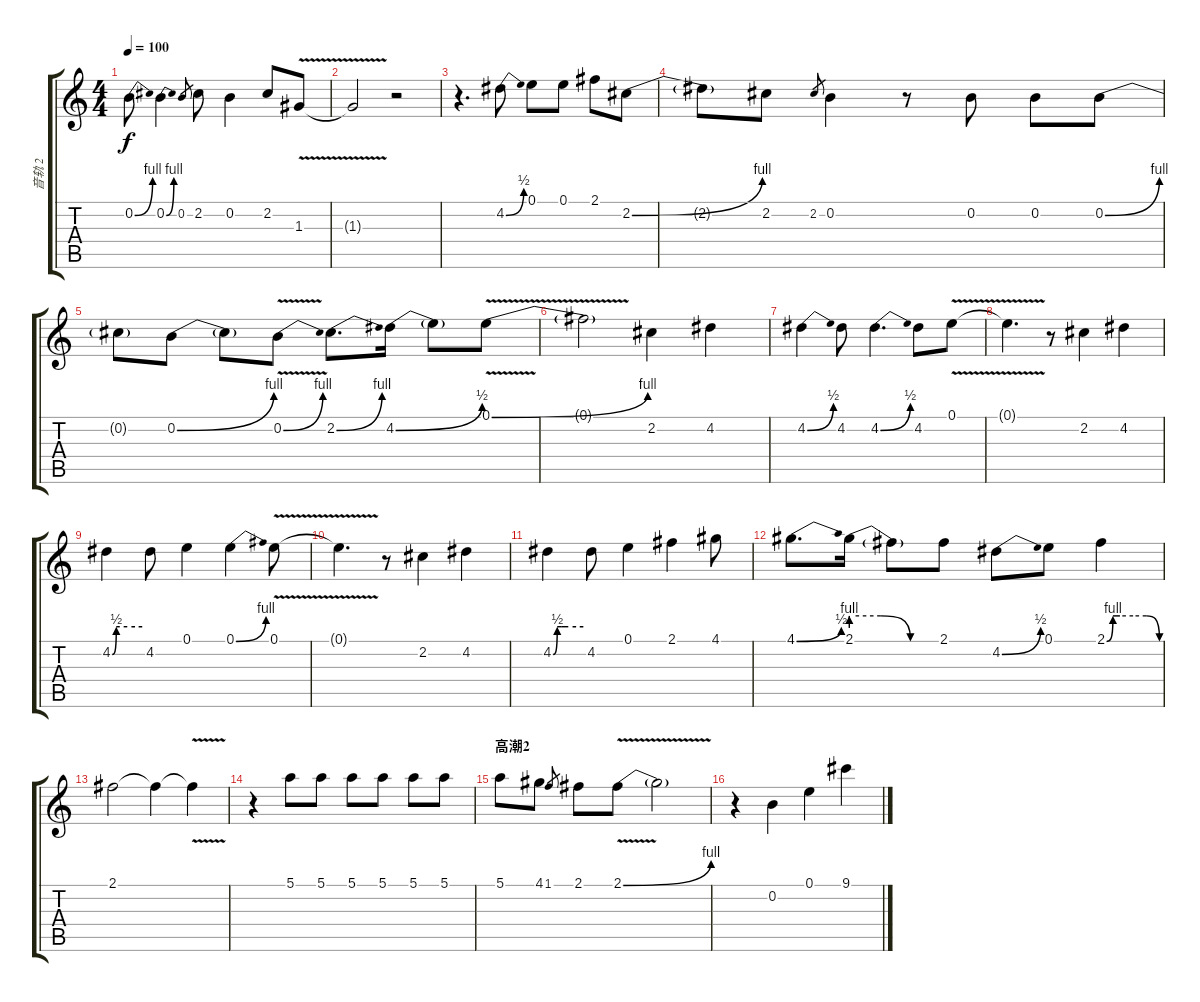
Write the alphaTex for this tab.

\track ("音轨 2" "音轨 2") {instrument distortionguitar}
\staff {score tabs}
\tuning (E4 B3 G3 D3 A2 E2) {hide}
\ts (4 4)
\tempo 100
\clef g2
\ks c
0.2{be (bend 0 0 60 4)}.8{dy f} 0.2{be (bend 0 0 60 4)}.4 0.2.8{gr} 2.2.8 0.2.4 2.2.8 1.3{v}.8 |
1.3{t}.2 r.2 |
r.4{d} 4.2{be (bend 0 0 60 2)}.8 0.1.8 0.1.8 2.1.8 2.2{be (bend 0 0 60 4)}.8 |
2.2{t}.8 2.2.8 2.2.8{gr} 0.2.4 r.8 0.2.8 0.2.8 0.2{be (bend 0 0 60 4)}.8 |
0.2{t}.8 0.2{be (bend 0 0 60 4)}.8 0.2{t}.8 0.2{be (bend 0 0 60 4) v}.8 2.2{be (bend 0 0 60 4)}.8{d} 4.2{be (bend 0 0 60 2)}.16 4.2{t}.8 0.1{be (bend 0 0 60 4) v}.8 |
0.1{t}.2 2.2.4 4.2.4 |
4.2{be (bend 0 0 60 2)}.4 4.2.8 4.2{be (bend 0 0 60 2)}.4{d} 4.2.8 0.1{v}.8 |
0.1{t}.4{d} r.8 2.2.4 4.2.4 |
4.2{be (custom 0 0 8 2 15 2 30 2 60 2)}.4 4.2.8 0.1.4 0.1{be (bend 0 0 60 4)}.4 0.1{v}.8 |
0.1{t}.4{d} r.8 2.2.4 4.2.4 |
4.2{be (custom 0 0 8 2 16 2 30 2 60 2)}.4 4.2.8 0.1.4 2.1.4 4.1.8 |
4.1{be (bend 0 0 60 2)}.8{d} 2.1{be (custom 0 4 20 4 40 0 60 0)}.16 2.1{t}.8 2.1.8 4.2{be (bend 0 0 60 2)}.8 0.1.8 2.1{be (custom 0 0 7 4 15 4 30 4 45 4 60 0)}.4 |
2.1.2 2.1{t}.4 2.1{v t}.4 |
r.4 5.1.8 5.1.8 5.1.8 5.1.8 5.1.8 5.1.8 |
\section ("" "高潮2")
5.1.8 4.1.8 1.1.8{gr} 2.1.8 2.1{be (bend 0 0 60 4) v}.8 2.1{t}.2 |
r.4 0.2.4 0.1.4 9.1.4
